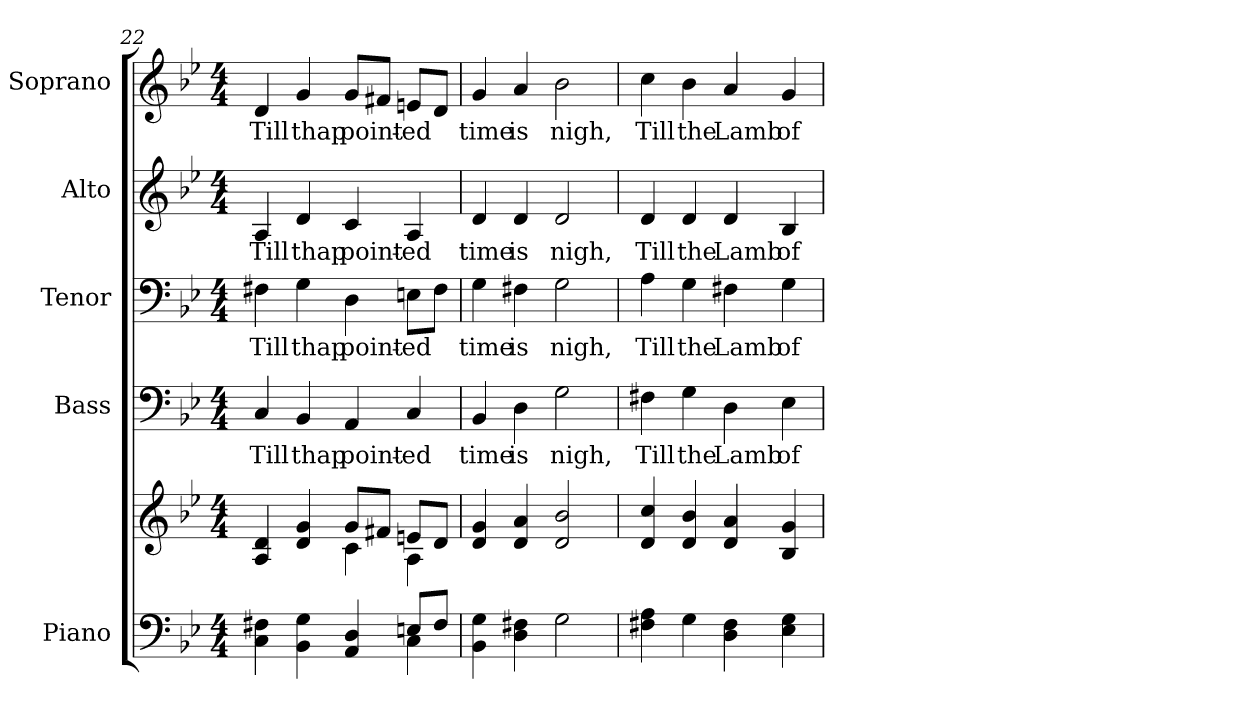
**kern	**kern	**kern	**text	**kern	**text	**kern	**text	**kern	**text
*part5	*part5	*part4	*part4	*part3	*part3	*part2	*part2	*part1	*part1
*staff6	*staff5	*staff4	*staff4	*staff3	*staff3	*staff2	*staff2	*staff1	*staff1
*I"Piano	*	*I"Bass	*	*I"Tenor	*	*I"Alto	*	*I"Soprano	*
*I'Pno.	*	*I'B.	*	*I'T.	*	*I'A.	*	*I'S.	*
*clefF4	*clefG2	*clefF4	*	*clefF4	*	*clefG2	*	*clefG2	*
*k[b-e-]	*k[b-e-]	*k[b-e-]	*	*k[b-e-]	*	*k[b-e-]	*	*k[b-e-]	*
*B-:	*B-:	*B-:	*	*B-:	*	*B-:	*	*B-:	*
*M4/4	*M4/4	*M4/4	*	*M4/4	*	*M4/4	*	*M4/4	*
=22	=22	=22	=22	=22	=22	=22	=22	=22	=22
*^	*^	*	*	*	*	*	*	*	*
!	!	!	!	!	!LO:LY:b:color=#000000	!	!	!	!	!	!
!	!	!	!	!	!	!	!LO:LY:b:color=#000000	!	!	!	!
!	!	!	!	!	!	!	!	!	!LO:LY:b:color=#000000	!	!
!	!	!	!	!	!	!	!	!	!	!	!LO:LY:b:color=#000000
4Ci\ 4F#Xi	2ryy	4Ai/ 4di	2ryy	4Ci/	Till	4F#Xi\	Till	4Ai/	Till	4di/	Till
!	!	!	!	!	!LO:LY:b:color=#000000	!	!	!	!	!	!
!	!	!	!	!	!	!	!LO:LY:b:color=#000000	!	!	!	!
!	!	!	!	!	!	!	!	!	!LO:LY:b:color=#000000	!	!
!	!	!	!	!	!	!	!	!	!	!	!LO:LY:b:color=#000000
4BB-i\ 4Gi	.	4di/ 4gi	.	4BB-i/	thap	4Gi\	thap	4di/	thap	4gi/	thap
!	!	!	!	!	!LO:LY:b:color=#000000	!	!	!	!	!	!
!	!	!	!	!	!	!	!LO:LY:b:color=#000000	!	!	!	!
!	!	!	!	!	!	!	!	!	!LO:LY:b:color=#000000	!	!
!	!	!	!	!	!	!	!	!	!	!	!LO:LY:b:color=#000000
4AAi/ 4Di	4ryy	8gi/L	4ci\	4AAi/	point-	4Di\	point-	4ci/	point-	8gi/L	point-
.	.	8f#Xi/J	.	.	.	.	.	.	.	8f#Xi/J	.
!	!	!	!	!	!LO:LY:b:color=#000000	!	!	!	!	!	!
!	!	!	!	!	!	!	!LO:LY:b:color=#000000	!	!	!	!
!	!	!	!	!	!	!	!	!	!LO:LY:b:color=#000000	!	!
!	!	!	!	!	!	!	!	!	!	!	!LO:LY:b:color=#000000
8Eni/L	4Ci\	8eni/L	4Ai\	4Ci/	-ed	8Eni\L	-ed	4Ai/	-ed	8eni/L	-ed
8F#i/J	.	8di/J	.	.	.	8F#i\J	.	.	.	8di/J	.
*v	*v	*	*	*	*	*	*	*	*	*	*
*	*v	*v	*	*	*	*	*	*	*	*
!!LO:PB:g=z
=23	=23	=23	=23	=23	=23	=23	=23	=23	=23
!	!	!	!LO:LY:b:color=#000000	!	!	!	!	!	!
!	!	!	!	!	!LO:LY:b:color=#000000	!	!	!	!
!	!	!	!	!	!	!	!LO:LY:b:color=#000000	!	!
!	!	!	!	!	!	!	!	!	!LO:LY:b:color=#000000
4BB-i\ 4Gi	4di/ 4gi	4BB-i/	time	4Gi\	time	4di/	time	4gi/	time
!	!	!	!LO:LY:b:color=#000000	!	!	!	!	!	!
!	!	!	!	!	!LO:LY:b:color=#000000	!	!	!	!
!	!	!	!	!	!	!	!LO:LY:b:color=#000000	!	!
!	!	!	!	!	!	!	!	!	!LO:LY:b:color=#000000
4Di\ 4F#Xi	4di/ 4ai	4Di\	is	4F#Xi\	is	4di/	is	4ai/	is
!	!	!	!LO:LY:b:color=#000000	!	!	!	!	!	!
!	!	!	!	!	!LO:LY:b:color=#000000	!	!	!	!
!	!	!	!	!	!	!	!LO:LY:b:color=#000000	!	!
!	!	!	!	!	!	!	!	!	!LO:LY:b:color=#000000
2Gi\	2di/ 2b-i	2Gi\	nigh,	2Gi\	nigh,	2di/	nigh,	2b-i\	nigh,
=24	=24	=24	=24	=24	=24	=24	=24	=24	=24
!	!	!	!LO:LY:b:color=#000000	!	!	!	!	!	!
!	!	!	!	!	!LO:LY:b:color=#000000	!	!	!	!
!	!	!	!	!	!	!	!LO:LY:b:color=#000000	!	!
!	!	!	!	!	!	!	!	!	!LO:LY:b:color=#000000
4F#Xi\ 4Ai	4di/ 4cci	4F#Xi\	Till	4Ai\	Till	4di/	Till	4cci\	Till
!	!	!	!LO:LY:b:color=#000000	!	!	!	!	!	!
!	!	!	!	!	!LO:LY:b:color=#000000	!	!	!	!
!	!	!	!	!	!	!	!LO:LY:b:color=#000000	!	!
!	!	!	!	!	!	!	!	!	!LO:LY:b:color=#000000
4Gi\	4di/ 4b-i	4Gi\	the	4Gi\	the	4di/	the	4b-i\	the
!	!	!	!LO:LY:b:color=#000000	!	!	!	!	!	!
!	!	!	!	!	!LO:LY:b:color=#000000	!	!	!	!
!	!	!	!	!	!	!	!LO:LY:b:color=#000000	!	!
!	!	!	!	!	!	!	!	!	!LO:LY:b:color=#000000
4Di\ 4F#i	4di/ 4ai	4Di\	Lamb	4F#Xi\	Lamb	4di/	Lamb	4ai/	Lamb
!	!	!	!LO:LY:b:color=#000000	!	!	!	!	!	!
!	!	!	!	!	!LO:LY:b:color=#000000	!	!	!	!
!	!	!	!	!	!	!	!LO:LY:b:color=#000000	!	!
!	!	!	!	!	!	!	!	!	!LO:LY:b:color=#000000
4E-i\ 4Gi	4B-i/ 4gi	4E-i\	of	4Gi\	of	4B-i/	of	4gi/	of
=	=	=	=	=	=	=	=	=	=
*-	*-	*-	*-	*-	*-	*-	*-	*-	*-
